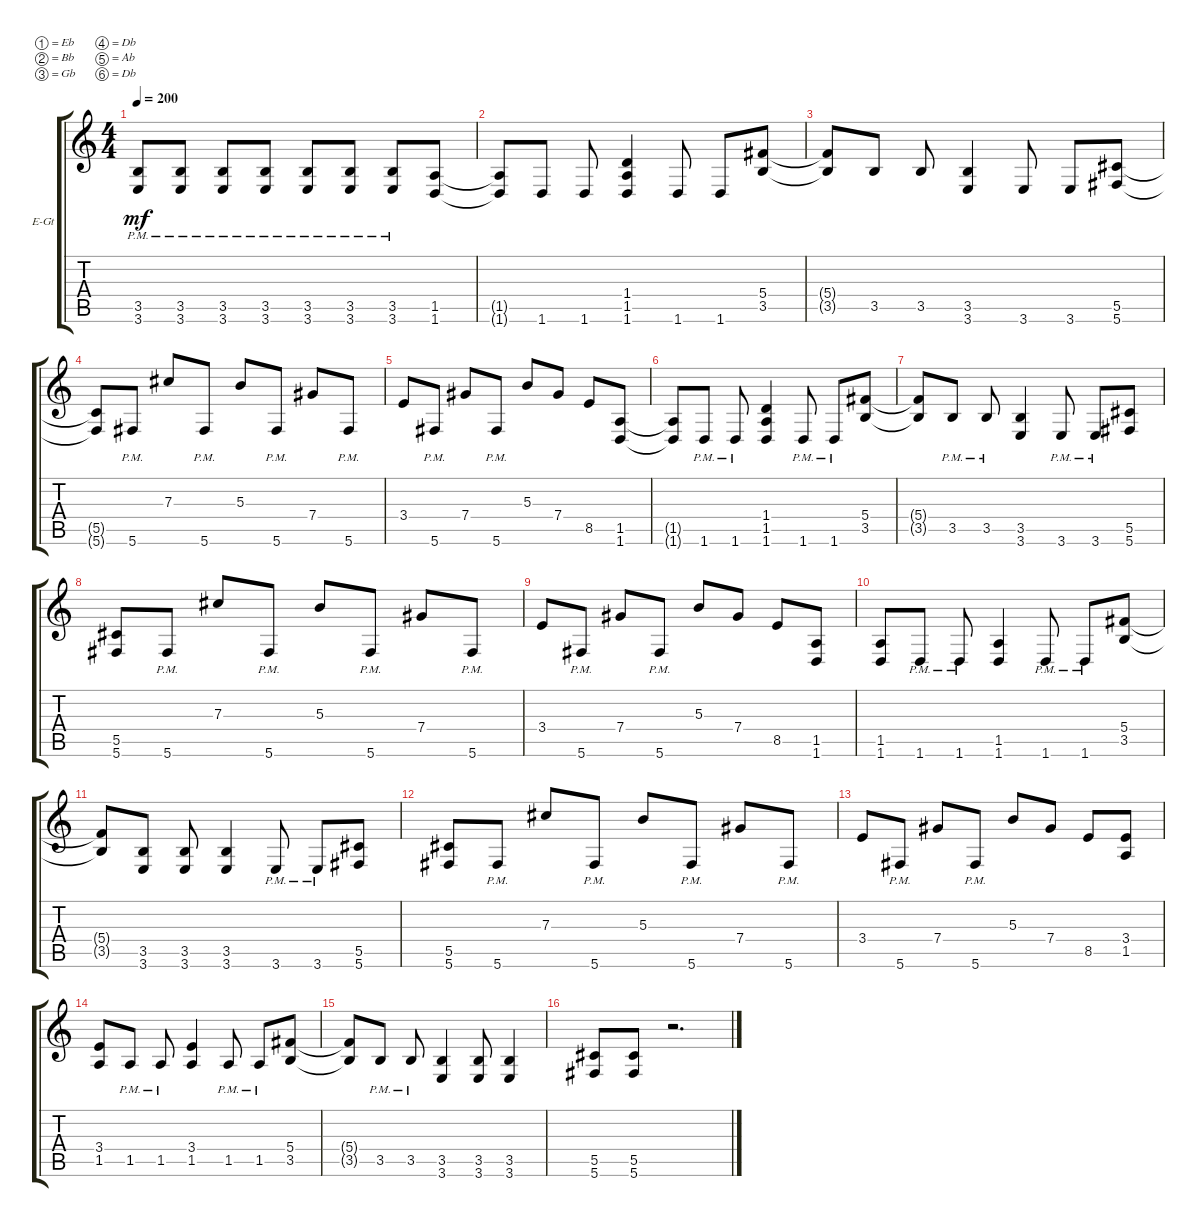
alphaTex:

\bracketExtendMode groupsimilarinstruments
\firstSystemTrackNameOrientation horizontal
\otherSystemsTrackNameOrientation horizontal
\track ("Lead Guitar" "E-Gt") {instrument electricguitarclean}
\staff {score tabs}
\tuning (Eb4 Bb3 Gb3 Db3 Ab2 Db2)
\ts (4 4)
\tempo 200
\clef g2
\ks c
(3.6{pm} 3.5{pm}).8{dy mf} (3.6{pm} 3.5{pm}).8 (3.6{pm} 3.5{pm}).8 (3.6{pm} 3.5{pm}).8 (3.6{pm} 3.5{pm}).8 (3.6{pm} 3.5{pm}).8 (3.6{pm} 3.5{pm}).8 (1.5 1.6).8 |
(1.5{t} 1.6{t}).8 1.6.8 1.6.8 (1.5 1.6 1.4).4 1.6.8 1.6.8 (3.5 5.4).8 |
(3.5{t} 5.4{t}).8 3.5.8 3.5.8 (3.6 3.5).4 3.6.8 3.6.8 (5.6 5.5).8 |
(5.6{t} 5.5{t}).8 5.6{pm}.8 7.3.8 5.6{pm}.8 5.3.8 5.6{pm}.8 7.4.8 5.6{pm}.8 |
3.4.8 5.6{pm}.8 7.4.8 5.6{pm}.8 5.3.8 7.4.8 8.5.8 (1.5 1.6).8 |
(1.5{t} 1.6{t}).8 1.6{pm}.8 1.6{pm}.8 (1.5 1.6 1.4).4 1.6{pm}.8 1.6{pm}.8 (3.5 5.4).8 |
(3.5{t} 5.4{t}).8 3.5{pm}.8 3.5{pm}.8 (3.6 3.5).4 3.6{pm}.8 3.6{pm}.8 (5.6 5.5).8 |
(5.6 5.5).8 5.6{pm}.8 7.3.8 5.6{pm}.8 5.3.8 5.6{pm}.8 7.4.8 5.6{pm}.8 |
3.4.8 5.6{pm}.8 7.4.8 5.6{pm}.8 5.3.8 7.4.8 8.5.8 (1.5 1.6).8 |
(1.5 1.6).8 1.6{pm}.8 1.6{pm}.8 (1.5 1.6).4 1.6{pm}.8 1.6{pm}.8 (3.5 5.4).8 |
(3.5{t} 5.4{t}).8 (3.6 3.5).8 (3.6 3.5).8 (3.6 3.5).4 3.6{pm}.8 3.6{pm}.8 (5.6 5.5).8 |
(5.6 5.5).8 5.6{pm}.8 7.3.8 5.6{pm}.8 5.3.8 5.6{pm}.8 7.4.8 5.6{pm}.8 |
3.4.8 5.6{pm}.8 7.4.8 5.6{pm}.8 5.3.8 7.4.8 8.5.8 (1.5 3.4).8 |
(1.5 3.4).8 1.5{pm}.8 1.5{pm}.8 (1.5 3.4).4 1.5{pm}.8 1.5{pm}.8 (3.5 5.4).8 |
(3.5{t} 5.4{t}).8 3.5{pm}.8 3.5{pm}.8 (3.6 3.5).4 (3.6 3.5).8 (3.6 3.5).4 |
(5.6 5.5).8 (5.6 5.5).8 r.2{d}
